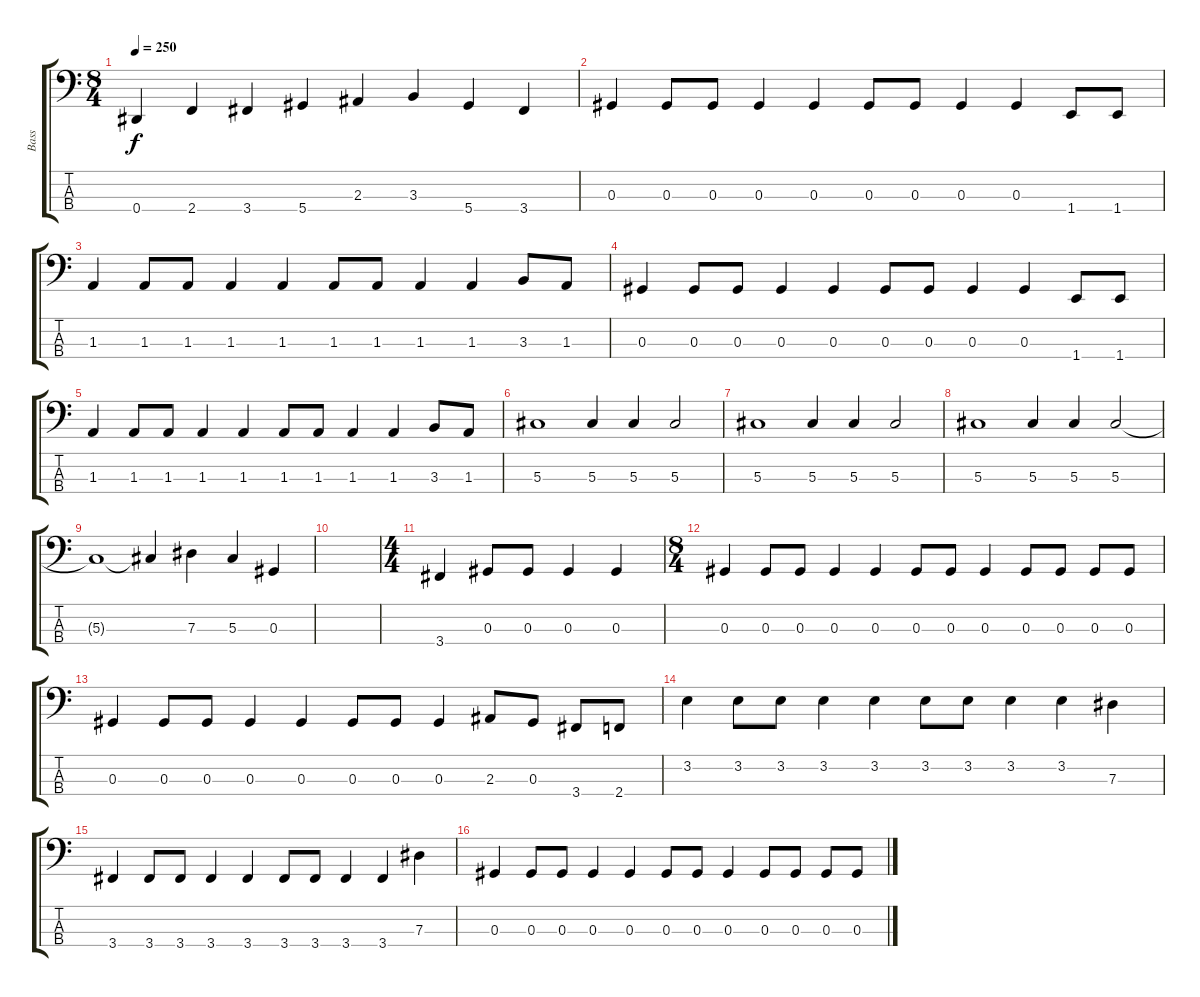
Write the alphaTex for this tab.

\track ("Bass" "Bass") {instrument electricbasspick}
\staff {score tabs}
\tuning (Gb2 Db2 Ab1 Eb1) {hide}
\ts (8 4)
\tempo 250
\clef f4
\ks c
0.4.4{dy f} 2.4.4 3.4.4 5.4.4 2.3.4 3.3.4 5.4.4 3.4.4 |
0.3.4 0.3.8 0.3.8 0.3.4 0.3.4 0.3.8 0.3.8 0.3.4 0.3.4 1.4.8 1.4.8 |
1.3.4 1.3.8 1.3.8 1.3.4 1.3.4 1.3.8 1.3.8 1.3.4 1.3.4 3.3.8 1.3.8 |
0.3.4 0.3.8 0.3.8 0.3.4 0.3.4 0.3.8 0.3.8 0.3.4 0.3.4 1.4.8 1.4.8 |
1.3.4 1.3.8 1.3.8 1.3.4 1.3.4 1.3.8 1.3.8 1.3.4 1.3.4 3.3.8 1.3.8 |
5.3.1 5.3.4 5.3.4 5.3.2 |
5.3.1 5.3.4 5.3.4 5.3.2 |
5.3.1 5.3.4 5.3.4 5.3.2 |
5.3{t}.1 5.3{t}.4 7.3.4 5.3.4 0.3.4 |
|
\ts (4 4)
3.4.4 0.3.8 0.3.8 0.3.4 0.3.4 |
\ts (8 4)
0.3.4 0.3.8 0.3.8 0.3.4 0.3.4 0.3.8 0.3.8 0.3.4 0.3.8 0.3.8 0.3.8 0.3.8 |
0.3.4 0.3.8 0.3.8 0.3.4 0.3.4 0.3.8 0.3.8 0.3.4 2.3.8 0.3.8 3.4.8 2.4.8 |
3.2.4 3.2.8 3.2.8 3.2.4 3.2.4 3.2.8 3.2.8 3.2.4 3.2.4 7.3.4 |
3.4.4 3.4.8 3.4.8 3.4.4 3.4.4 3.4.8 3.4.8 3.4.4 3.4.4 7.3.4 |
0.3.4 0.3.8 0.3.8 0.3.4 0.3.4 0.3.8 0.3.8 0.3.4 0.3.8 0.3.8 0.3.8 0.3.8
